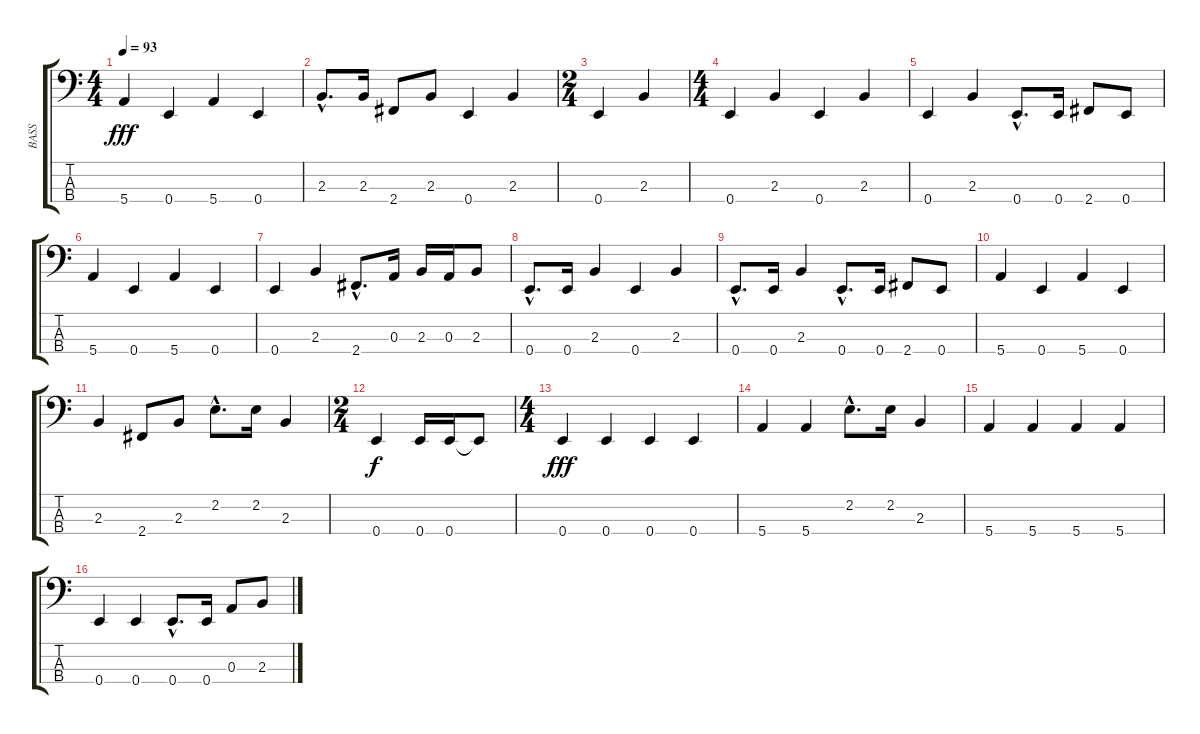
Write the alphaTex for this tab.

\track ("BASS" "BASS") {instrument electricbasspick}
\staff {score tabs}
\tuning (G2 D2 A1 E1) {hide}
\ts (4 4)
\tempo 93
\clef f4
\ks c
5.4.4{dy fff} 0.4.4 5.4.4 0.4.4 |
2.3{hac}.8{d} 2.3.16 2.4.8 2.3.8 0.4.4 2.3.4 |
\ts (2 4)
0.4.4 2.3.4 |
\ts (4 4)
0.4.4 2.3.4 0.4.4 2.3.4 |
0.4.4 2.3.4 0.4{hac}.8{d} 0.4.16 2.4.8 0.4.8 |
5.4.4 0.4.4 5.4.4 0.4.4 |
0.4.4 2.3.4 2.4{hac}.8{d} 0.3.16 2.3.16 0.3.16 2.3.8 |
0.4{hac}.8{d} 0.4.16 2.3.4 0.4.4 2.3.4 |
0.4{hac}.8{d} 0.4.16 2.3.4 0.4{hac}.8{d} 0.4.16 2.4.8 0.4.8 |
5.4.4 0.4.4 5.4.4 0.4.4 |
2.3.4 2.4.8 2.3.8 2.2{hac}.8{d} 2.2.16 2.3.4 |
\ts (2 4)
0.4.4{dy f} 0.4.16 0.4.16 0.4{t}.8 |
\ts (4 4)
0.4.4{dy fff} 0.4.4 0.4.4 0.4.4 |
5.4.4 5.4.4 2.2{hac}.8{d} 2.2.16 2.3.4 |
5.4.4 5.4.4 5.4.4 5.4.4 |
0.4.4 0.4.4 0.4{hac}.8{d} 0.4.16 0.3.8 2.3.8
